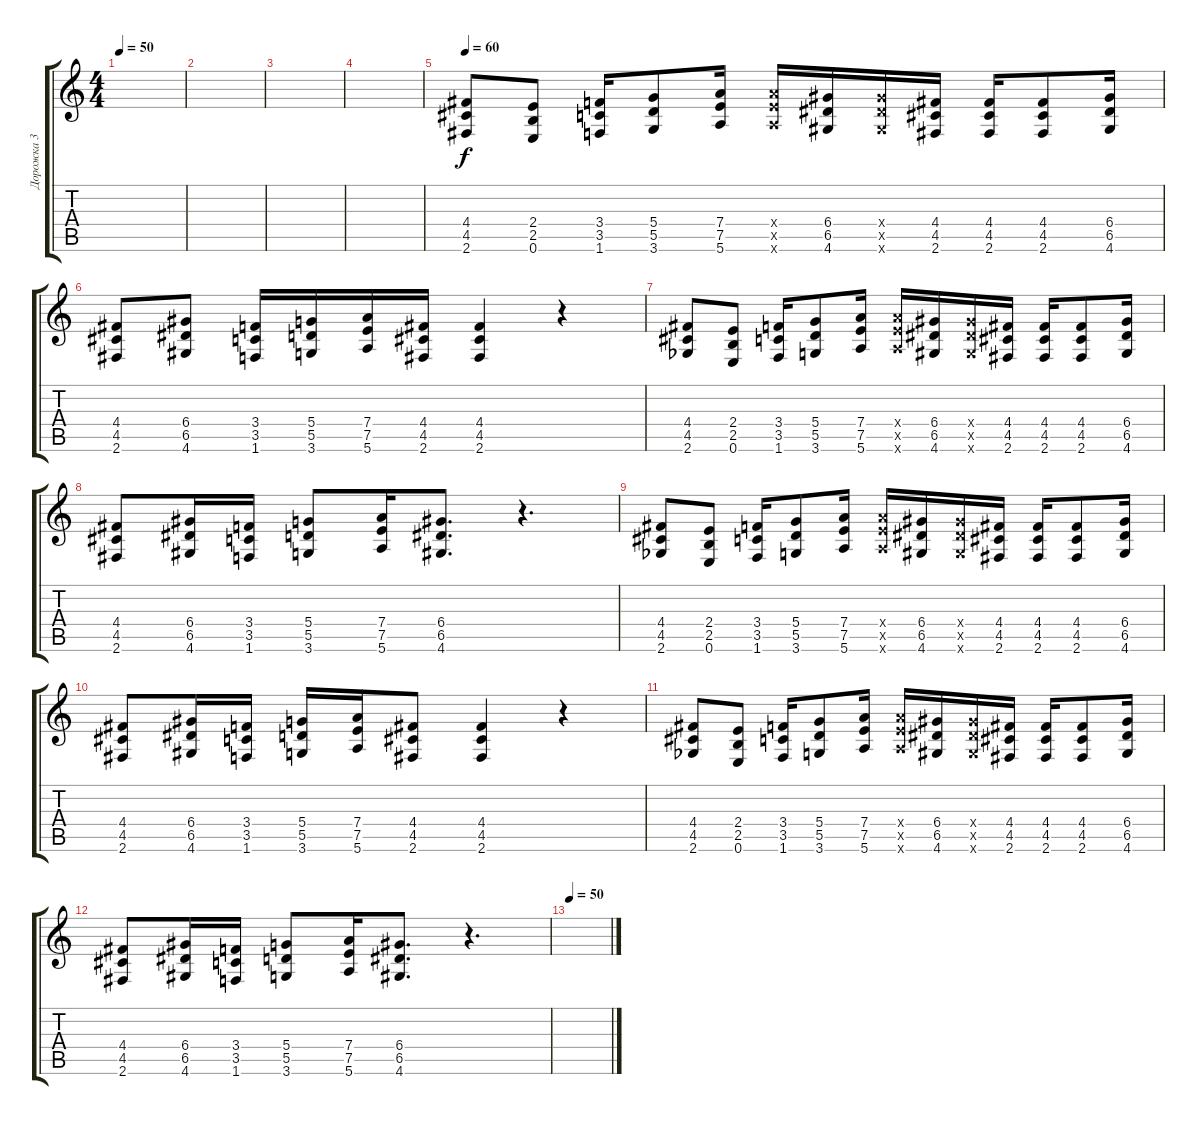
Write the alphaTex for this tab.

\track ("Дорожка 3" "Дорожка 3") {instrument electricguitarclean}
\staff {score tabs}
\tuning (E4 B3 G3 D3 A2 E2) {hide}
\ts (4 4)
\tempo 50
\clef g2
\ks c
|
|
|
|
\tempo 60
(4.4 4.5 2.6).8 (2.4 2.5 0.6).8 (3.4 3.5 1.6).16 (5.4 5.5 3.6).8 (7.4 7.5 5.6).16 (7.4{x} 7.5{x} 5.6{x}).16 (6.4 6.5 4.6).16 (6.4{x} 6.5{x} 4.6{x}).16 (4.4 4.5 2.6).16 (4.4 4.5 2.6).16 (4.4 4.5 2.6).8 (6.4 6.5 4.6).16 |
(4.4 4.5 2.6).8 (6.4 6.5 4.6).8 (3.4 3.5 1.6).16 (5.4 5.5 3.6).16 (7.4 7.5 5.6).16 (4.4 4.5 2.6).16 (4.4 4.5 2.6).4 r.4 |
(4.4 4.5 2.6{acc b}).8 (2.4 2.5 0.6).8 (3.4 3.5 1.6).16 (5.4 5.5 3.6).8 (7.4 7.5 5.6).16 (7.4{x} 7.5{x} 5.6{x}).16 (6.4 6.5 4.6).16 (6.4{x} 6.5{x} 4.6{x}).16 (4.4 4.5 2.6).16 (4.4 4.5 2.6).16 (4.4 4.5 2.6).8 (6.4 6.5 4.6).16 |
(4.4 4.5 2.6).8 (6.4 6.5 4.6).16 (3.4 3.5 1.6).16 (5.4 5.5 3.6).8 (7.4 7.5 5.6).16 (6.4 6.5 4.6).8{d} r.4{d} |
(4.4 4.5 2.6{acc b}).8 (2.4 2.5 0.6).8 (3.4 3.5 1.6).16 (5.4 5.5 3.6).8 (7.4 7.5 5.6).16 (7.4{x} 7.5{x} 5.6{x}).16 (6.4 6.5 4.6).16 (6.4{x} 6.5{x} 4.6{x}).16 (4.4 4.5 2.6).16 (4.4 4.5 2.6).16 (4.4 4.5 2.6).8 (6.4 6.5 4.6).16 |
(4.4 4.5 2.6).8 (6.4 6.5 4.6).16 (3.4 3.5 1.6).16 (5.4 5.5 3.6).16 (7.4 7.5 5.6).16 (4.4 4.5 2.6).8 (4.4 4.5 2.6).4 r.4 |
(4.4 4.5 2.6{acc b}).8 (2.4 2.5 0.6).8 (3.4 3.5 1.6).16 (5.4 5.5 3.6).8 (7.4 7.5 5.6).16 (7.4{x} 7.5{x} 5.6{x}).16 (6.4 6.5 4.6).16 (6.4{x} 6.5{x} 4.6{x}).16 (4.4 4.5 2.6).16 (4.4 4.5 2.6).16 (4.4 4.5 2.6).8 (6.4 6.5 4.6).16 |
(4.4 4.5 2.6).8 (6.4 6.5 4.6).16 (3.4 3.5 1.6).16 (5.4 5.5 3.6).8 (7.4 7.5 5.6).16 (6.4 6.5 4.6).8{d} r.4{d} |
\tempo 50
